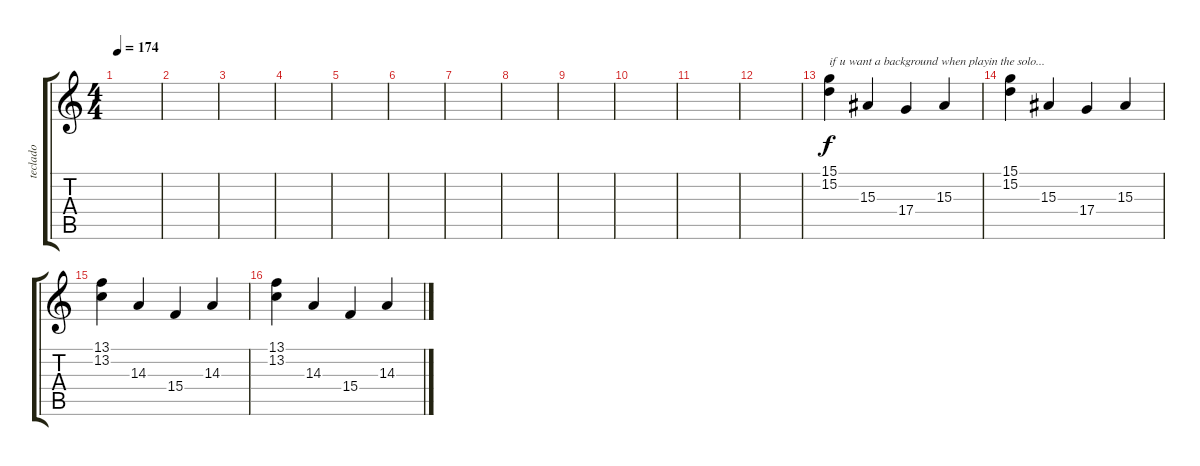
\track ("teclado" "teclado") {instrument synthstrings1}
\staff {score tabs}
\tuning (E4 B3 G3 D3 A2 E2) {hide}
\ts (4 4)
\tempo 174
\clef g2
\ks c
|
|
|
|
|
|
|
|
|
|
|
|
(15.1 15.2).4{txt "if u want a background when playin the solo..."} 15.3.4 17.4.4 15.3.4 |
(15.1 15.2).4 15.3.4 17.4.4 15.3.4 |
(13.1 13.2).4 14.3.4 15.4.4 14.3.4 |
(13.1 13.2).4 14.3.4 15.4.4 14.3.4
